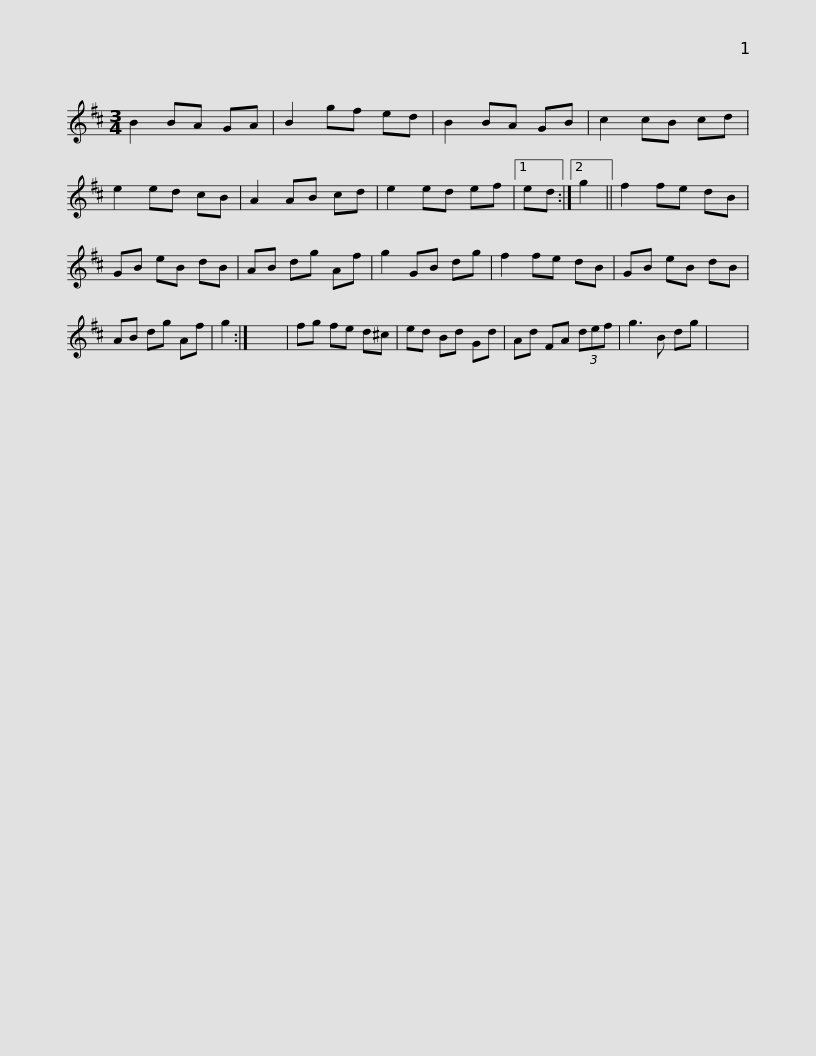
X:1
L:1/8
M:3/4
I:linebreak $
K:D
V:1 treble
V:1
 B2 BA GA | B2 gf ed | B2 BA GB | c2 cB cd | e2 ed cB | %5
 A2 AB cd | e2 ed ef |1 ed :|2 g2 ||$ f2 fe dB | %10
 GB eB dB | AB dg Af | g2 GB dg | f2 fe dB | GB eB dB | %15
 AB dg Af | g2 :| x6 |$ fg fe d^c | ed Bd Gd | %20
 Ad FA (3def | g3 B dg | x6 | %23
